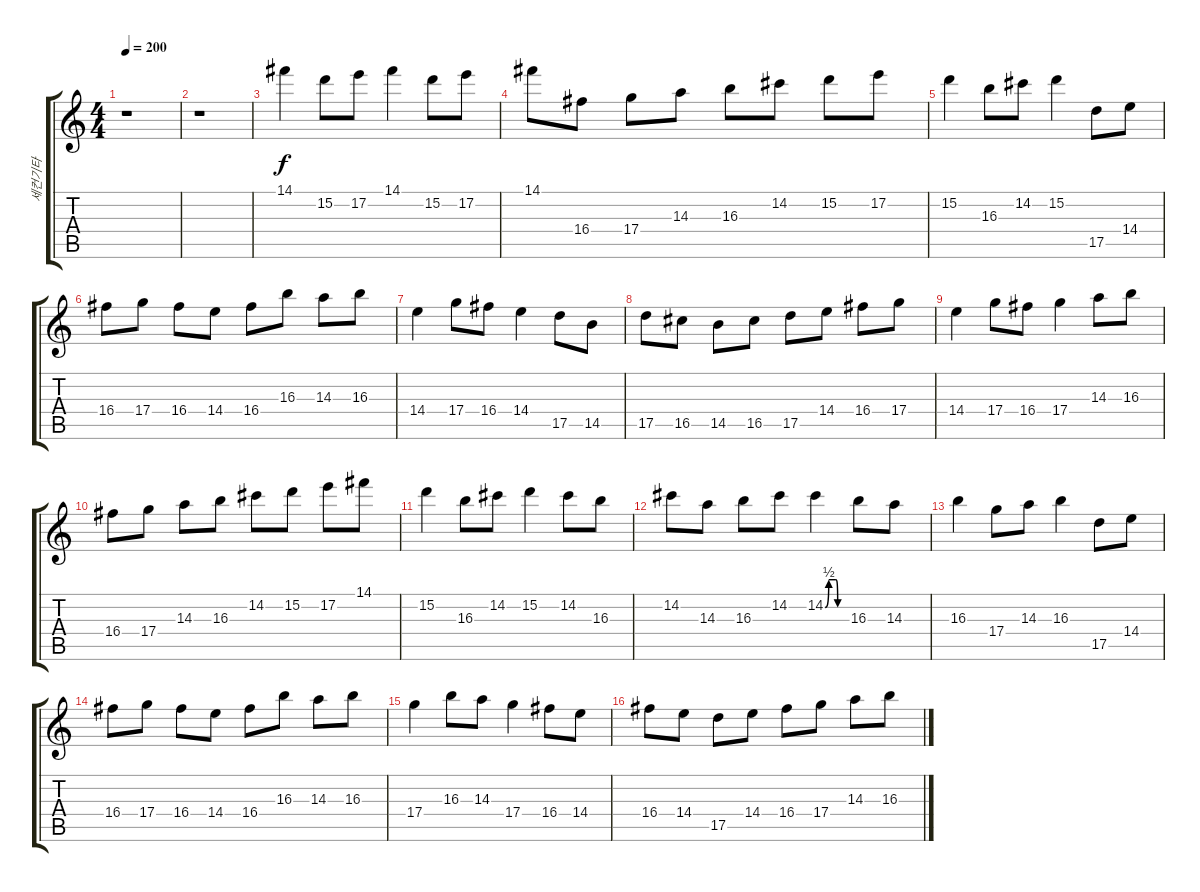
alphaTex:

\track ("세컨기타" "세컨기타") {instrument distortionguitar}
\staff {score tabs}
\tuning (E4 B3 G3 D3 A2 E2) {hide}
\ts (4 4)
\tempo 200
\clef g2
\ks c
r.1{dy f} |
r.1 |
14.1.4 15.2.8 17.2.8 14.1.4 15.2.8 17.2.8 |
14.1.8 16.4.8 17.4.8 14.3.8 16.3.8 14.2.8 15.2.8 17.2.8 |
15.2.4 16.3.8 14.2.8 15.2.4 17.5.8 14.4.8 |
16.4.8 17.4.8 16.4.8 14.4.8 16.4.8 16.3.8 14.3.8 16.3.8 |
14.4.4 17.4.8 16.4.8 14.4.4 17.5.8 14.5.8 |
17.5.8 16.5.8 14.5.8 16.5.8 17.5.8 14.4.8 16.4.8 17.4.8 |
14.4.4 17.4.8 16.4.8 17.4.4 14.3.8 16.3.8 |
16.4.8 17.4.8 14.3.8 16.3.8 14.2.8 15.2.8 17.2.8 14.1.8 |
15.2.4 16.3.8 14.2.8 15.2.4 14.2.8 16.3.8 |
14.2.8 14.3.8 16.3.8 14.2.8 14.2{be (custom 0 0 10 2 30 2 35 0 60 0)}.4 16.3.8 14.3.8 |
16.3.4 17.4.8 14.3.8 16.3.4 17.5.8 14.4.8 |
16.4.8 17.4.8 16.4.8 14.4.8 16.4.8 16.3.8 14.3.8 16.3.8 |
17.4.4 16.3.8 14.3.8 17.4.4 16.4.8 14.4.8 |
16.4.8 14.4.8 17.5.8 14.4.8 16.4.8 17.4.8 14.3.8 16.3.8
